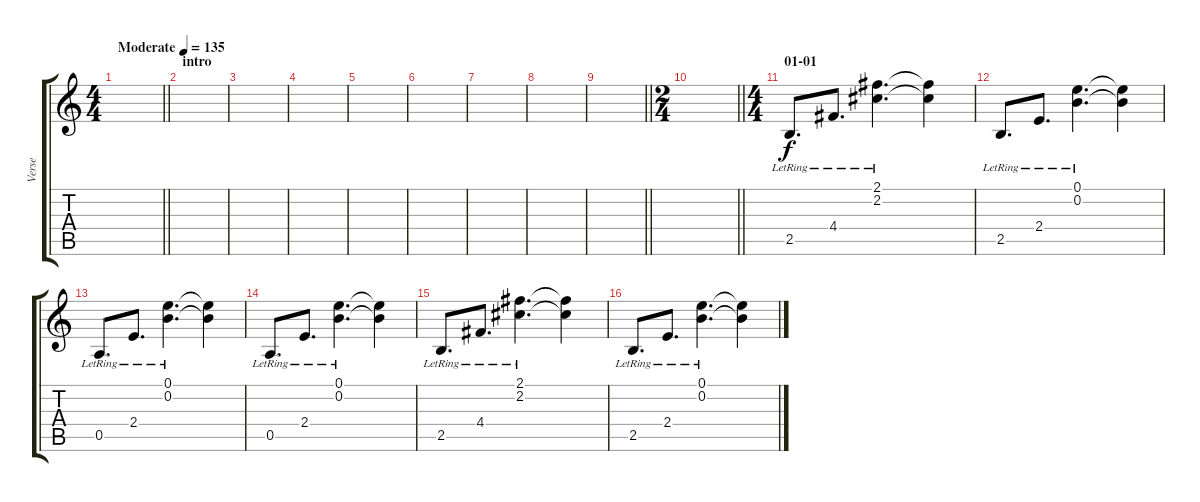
\track ("Verse" "Verse") {instrument acousticguitarsteel}
\staff {score tabs}
\tuning (E4 B3 G3 D3 A2 D2) {hide}
\ts (4 4)
\tempo (135 "Moderate")
\clef g2
\barLineRight lightlight
\ks c
|
\section ("" "intro")
|
|
|
|
|
|
|
\barLineRight lightlight
|
\ts (2 4)
\barLineRight lightlight
|
\ts (4 4)
\section ("" "01-01")
2.5{lr}.8{d} 4.4{lr}.8{d} (2.1{lr} 2.2{lr}).4{d} (2.1{t} 2.2{t}).4 |
2.5{lr}.8{d} 2.4{lr}.8{d} (0.1{lr} 0.2{lr}).4{d} (0.1{t} 0.2{t}).4 |
0.5{lr}.8{d} 2.4{lr}.8{d} (0.1{lr} 0.2{lr}).4{d} (0.1{t} 0.2{t}).4 |
0.5{lr}.8{d} 2.4{lr}.8{d} (0.1{lr} 0.2{lr}).4{d} (0.1{t} 0.2{t}).4 |
2.5{lr}.8{d} 4.4{lr}.8{d} (2.1{lr} 2.2{lr}).4{d} (2.1{t} 2.2{t}).4 |
2.5{lr}.8{d} 2.4{lr}.8{d} (0.1{lr} 0.2{lr}).4{d} (0.1{t} 0.2{t}).4
